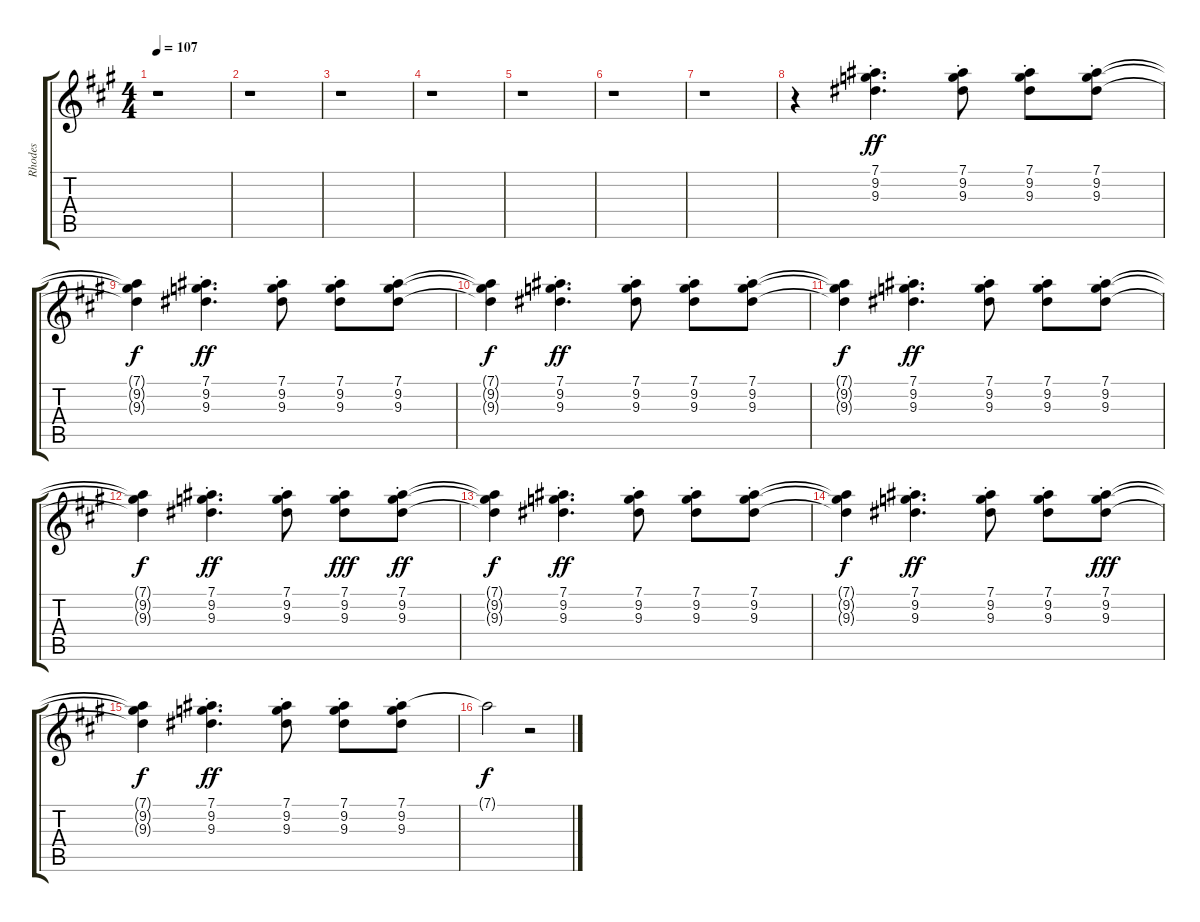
\track ("Rhodes" "Rhodes") {instrument electricguitarjazz}
\staff {score tabs}
\tuning (Eb4 Bb3 Gb3 Db3 Ab2 Eb2) {hide}
\ts (4 4)
\tempo 107
\clef g2
\ks a
r.1{dy ff} |
r.1 |
r.1 |
r.1 |
r.1 |
r.1 |
r.1 |
r.4 (7.1{st} 9.2{st} 9.3{st}).4{d} (7.1{st} 9.2{st} 9.3{st}).8 (7.1{st} 9.2{st} 9.3{st}).8 (7.1{st} 9.2{st} 9.3{st}).8 |
(7.1{t} 9.2{t} 9.3{t}).4{dy f} (7.1{st} 9.2{st} 9.3{st}).4{d dy ff} (7.1{st} 9.2{st} 9.3{st}).8 (7.1{st} 9.2{st} 9.3{st}).8 (7.1{st} 9.2{st} 9.3{st}).8 |
(7.1{t} 9.2{t} 9.3{t}).4{dy f} (7.1{st} 9.2{st} 9.3{st}).4{d dy ff} (7.1{st} 9.2{st} 9.3{st}).8 (7.1{st} 9.2{st} 9.3{st}).8 (7.1{st} 9.2{st} 9.3{st}).8 |
(7.1{t} 9.2{t} 9.3{t}).4{dy f} (7.1{st} 9.2{st} 9.3{st}).4{d dy ff} (7.1{st} 9.2{st} 9.3{st}).8 (7.1{st} 9.2{st} 9.3{st}).8 (7.1{st} 9.2{st} 9.3{st}).8 |
(7.1{t} 9.2{t} 9.3{t}).4{dy f} (7.1{st} 9.2{st} 9.3{st}).4{d dy ff} (7.1{st} 9.2{st} 9.3{st}).8 (7.1{st} 9.2{st} 9.3{st}).8{dy fff} (7.1{st} 9.2{st} 9.3{st}).8{dy ff} |
(7.1{t} 9.2{t} 9.3{t}).4{dy f} (7.1{st} 9.2{st} 9.3{st}).4{d dy ff} (7.1{st} 9.2{st} 9.3{st}).8 (7.1{st} 9.2{st} 9.3{st}).8 (7.1{st} 9.2{st} 9.3{st}).8 |
(7.1{t} 9.2{t} 9.3{t}).4{dy f} (7.1{st} 9.2{st} 9.3{st}).4{d dy ff} (7.1{st} 9.2{st} 9.3{st}).8 (7.1{st} 9.2{st} 9.3{st}).8 (7.1{st} 9.2{st} 9.3{st}).8{dy fff} |
(7.1{t} 9.2{t} 9.3{t}).4{dy f} (7.1{st} 9.2{st} 9.3{st}).4{d dy ff} (7.1{st} 9.2{st} 9.3{st}).8 (7.1{st} 9.2{st} 9.3{st}).8 (7.1{st} 9.2{st} 9.3{st}).8 |
7.1{t}.2{dy f} r.2
